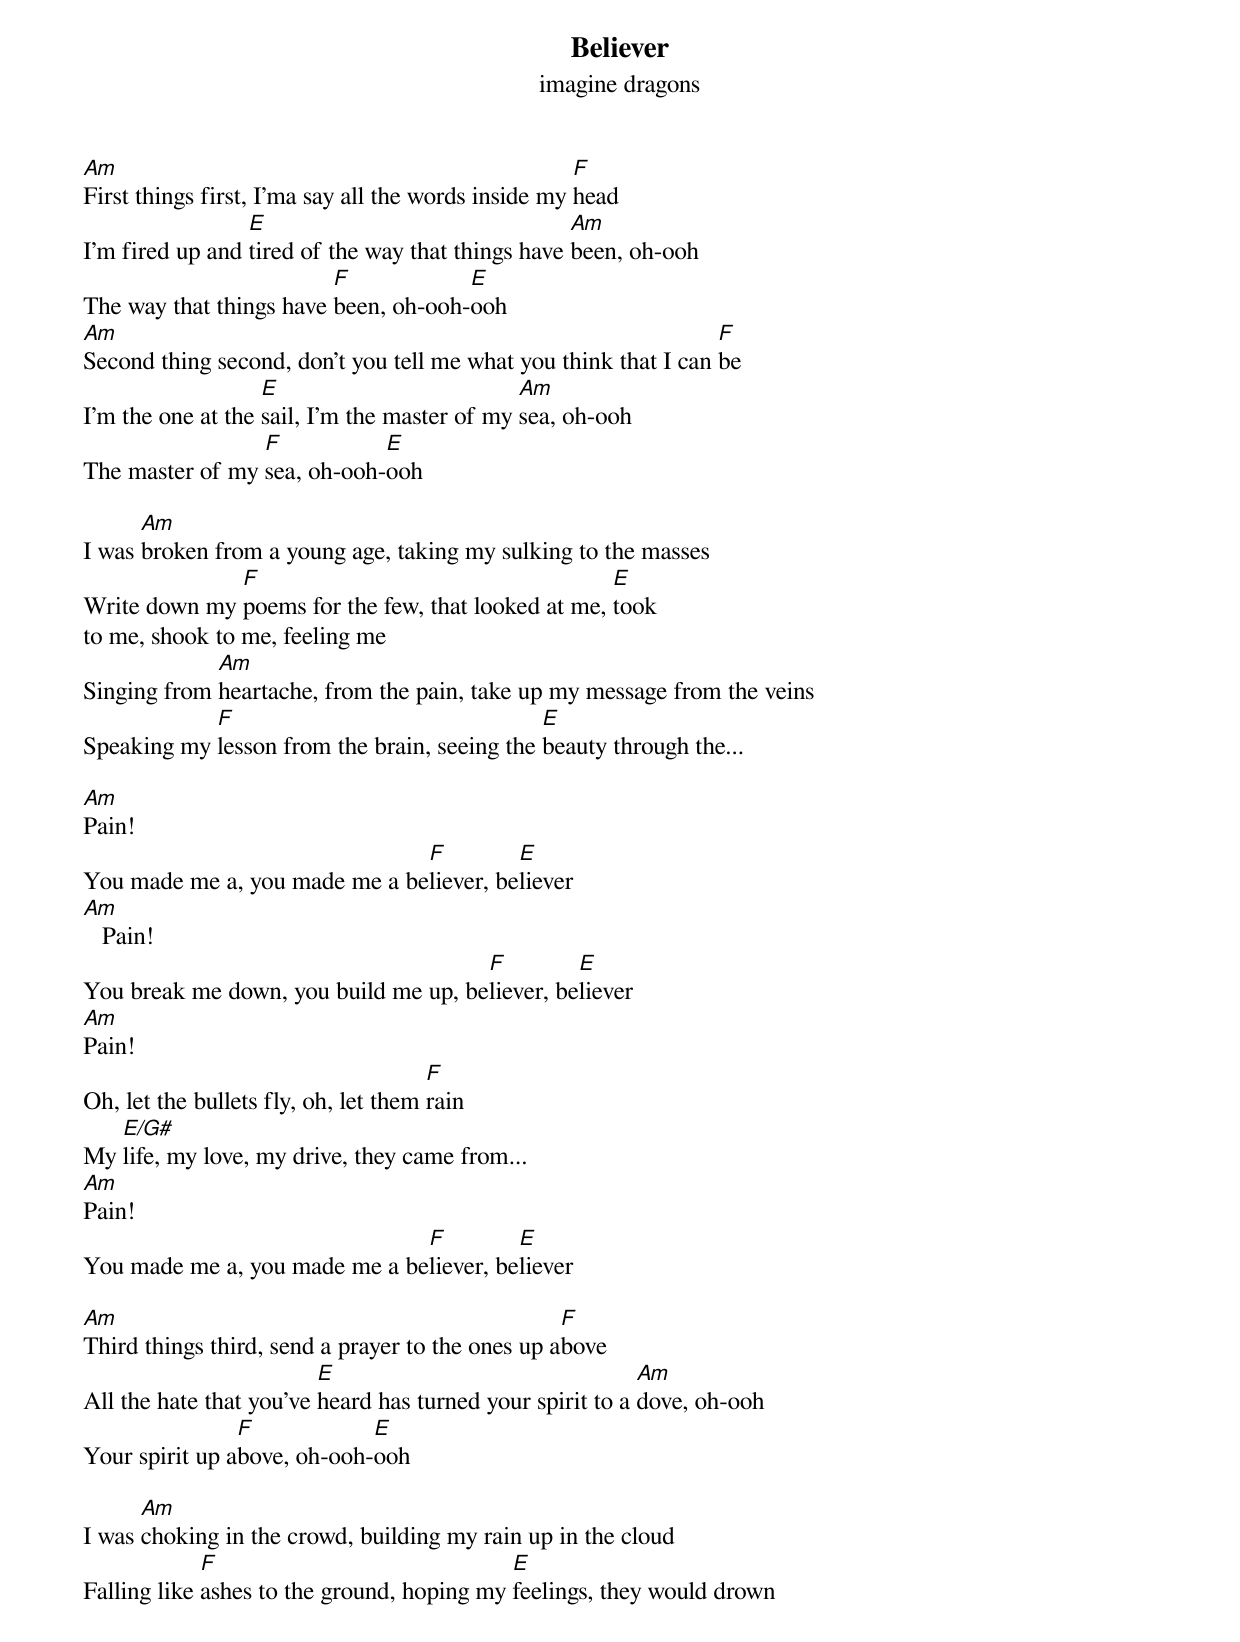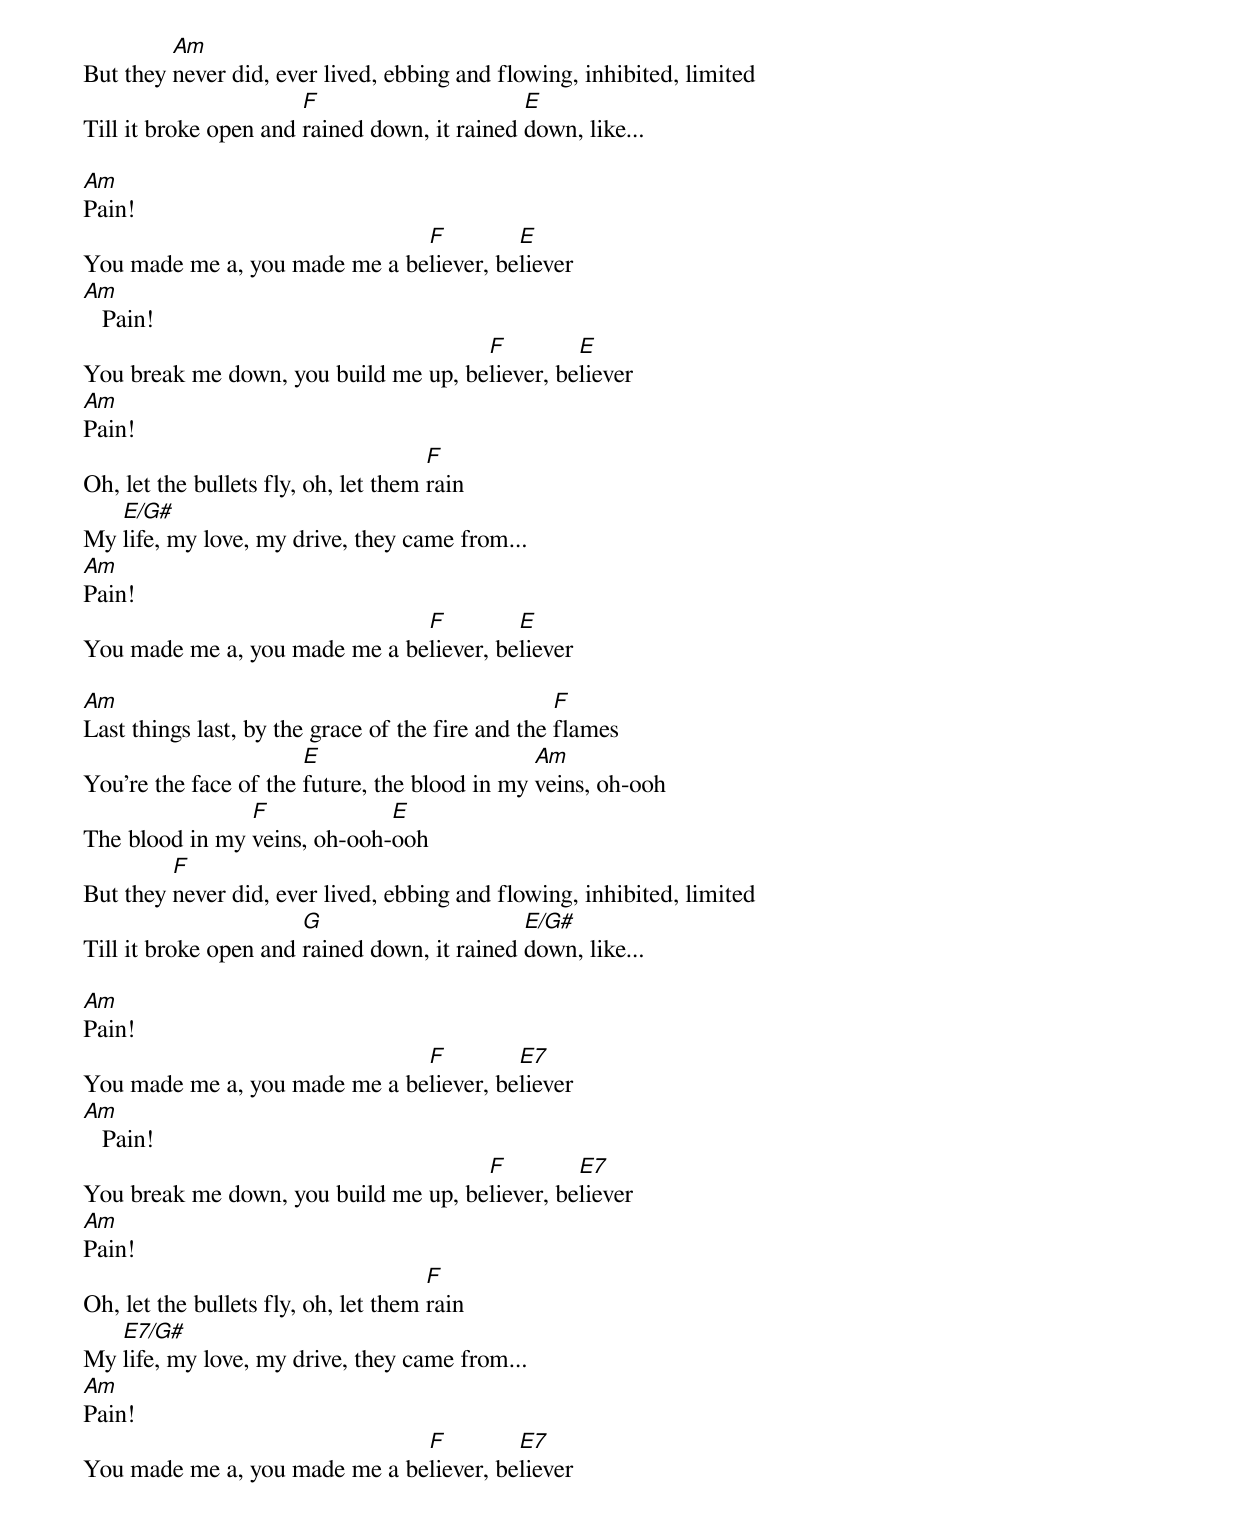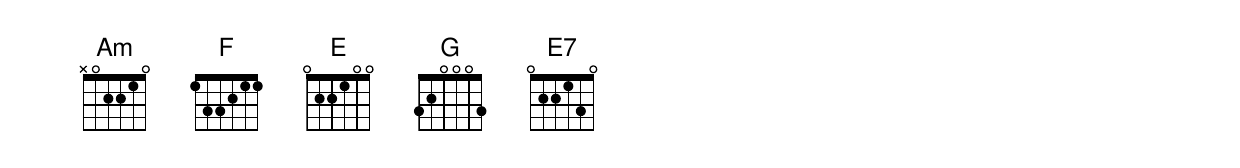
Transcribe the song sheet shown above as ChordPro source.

{title: Believer}
{subtitle: imagine dragons}

[Am]First things first, I'ma say all the words inside my [F]head
I'm fired up and [E]tired of the way that things have [Am]been, oh-ooh
The way that things have [F]been, oh-ooh-[E]ooh
[Am]Second thing second, don't you tell me what you think that I can [F]be
I'm the one at the [E]sail, I'm the master of my [Am]sea, oh-ooh
The master of my [F]sea, oh-ooh-[E]ooh

I was [Am]broken from a young age, taking my sulking to the masses
Write down my [F]poems for the few, that looked at me, [E]took
to me, shook to me, feeling me
Singing from [Am]heartache, from the pain, take up my message from the veins
Speaking my [F]lesson from the brain, seeing the [E]beauty through the...

[Am]Pain!
You made me a, you made me a be[F]liever, be[E]liever
[Am]   Pain!
You break me down, you build me up, be[F]liever, be[E]liever
[Am]Pain!
Oh, let the bullets fly, oh, let them [F]rain
My [E/G#]life, my love, my drive, they came from...
[Am]Pain!
You made me a, you made me a be[F]liever, be[E]liever

[Am]Third things third, send a prayer to the ones up a[F]bove
All the hate that you've [E]heard has turned your spirit to a [Am]dove, oh-ooh
Your spirit up a[F]bove, oh-ooh-[E]ooh

I was [Am]choking in the crowd, building my rain up in the cloud
Falling like [F]ashes to the ground, hoping my [E]feelings, they would drown
But they [Am]never did, ever lived, ebbing and flowing, inhibited, limited
Till it broke open and [F]rained down, it rained [E]down, like...

[Am]Pain!
You made me a, you made me a be[F]liever, be[E]liever
[Am]   Pain!
You break me down, you build me up, be[F]liever, be[E]liever
[Am]Pain!
Oh, let the bullets fly, oh, let them [F]rain
My [E/G#]life, my love, my drive, they came from...
[Am]Pain!
You made me a, you made me a be[F]liever, be[E]liever

[Am]Last things last, by the grace of the fire and the [F]flames
You're the face of the [E]future, the blood in my [Am]veins, oh-ooh
The blood in my [F]veins, oh-ooh-[E]ooh
But they [F]never did, ever lived, ebbing and flowing, inhibited, limited
Till it broke open and [G]rained down, it rained [E/G#]down, like...

[Am]Pain!
You made me a, you made me a be[F]liever, be[E7]liever
[Am]   Pain!
You break me down, you build me up, be[F]liever, be[E7]liever
[Am]Pain!
Oh, let the bullets fly, oh, let them [F]rain
My [E7/G#]life, my love, my drive, they came from...
[Am]Pain!
You made me a, you made me a be[F]liever, be[E7]liever

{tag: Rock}
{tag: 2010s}
